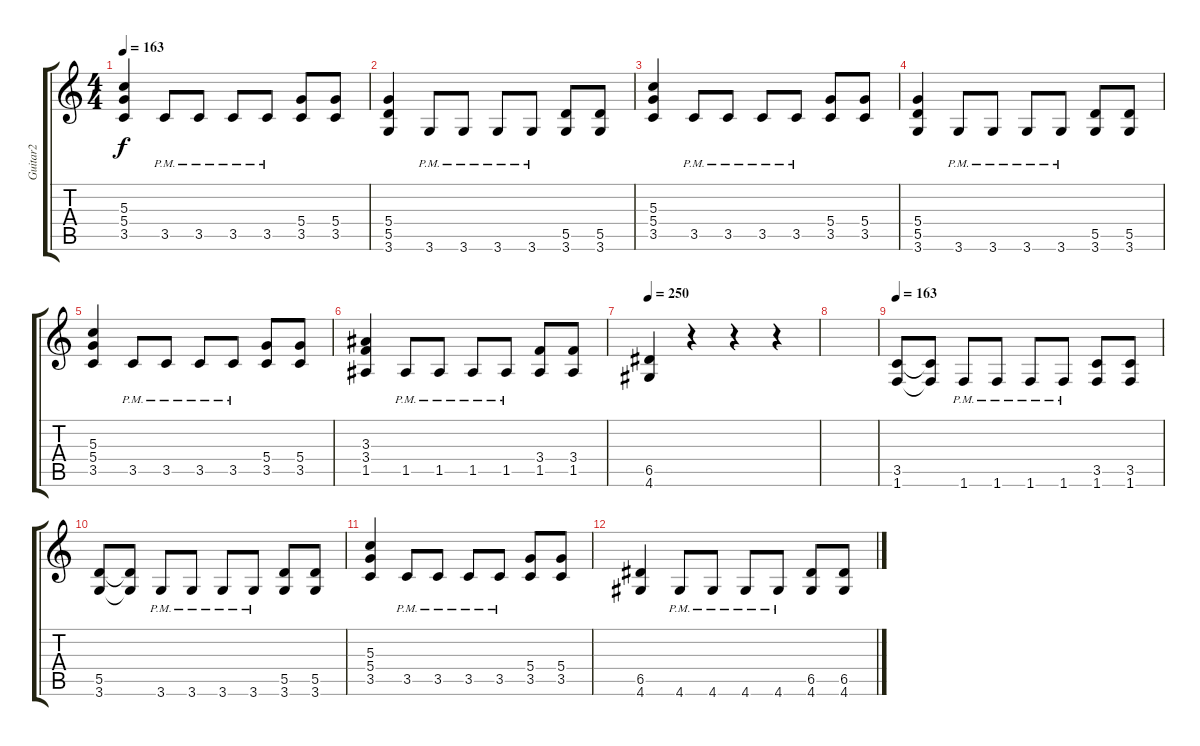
\track ("Guitar2" "Guitar2") {instrument acousticguitarnylon}
\staff {score tabs}
\tuning (E4 B3 G3 D3 A2 E2) {hide}
\ts (4 4)
\tempo 163
\clef g2
\ks c
(5.3 5.4 3.5).4{dy f instrument distortionguitar} 3.5{pm}.8 3.5{pm}.8 3.5{pm}.8 3.5{pm}.8 (5.4 3.5).8 (5.4 3.5).8 |
(5.4 5.5 3.6).4 3.6{pm}.8 3.6{pm}.8 3.6{pm}.8 3.6{pm}.8 (5.5 3.6).8 (5.5 3.6).8 |
(5.3 5.4 3.5).4 3.5{pm}.8 3.5{pm}.8 3.5{pm}.8 3.5{pm}.8 (5.4 3.5).8 (5.4 3.5).8 |
(5.4 5.5 3.6).4 3.6{pm}.8 3.6{pm}.8 3.6{pm}.8 3.6{pm}.8 (5.5 3.6).8 (5.5 3.6).8 |
(5.3 5.4 3.5).4 3.5{pm}.8 3.5{pm}.8 3.5{pm}.8 3.5{pm}.8 (5.4 3.5).8 (5.4 3.5).8 |
(3.3 3.4 1.5).4 1.5{pm}.8 1.5{pm}.8 1.5{pm}.8 1.5{pm}.8 (3.4 1.5).8 (3.4 1.5).8 |
\tempo 250
(6.5 4.6).4 r.4 r.4 r.4 |
|
\tempo 163
(3.5 1.6).8 (3.5{t} 1.6{t}).8 1.6{pm}.8 1.6{pm}.8 1.6{pm}.8 1.6{pm}.8 (3.5 1.6).8 (3.5 1.6).8 |
(5.5 3.6).8 (5.5{t} 3.6{t}).8 3.6{pm}.8 3.6{pm}.8 3.6{pm}.8 3.6{pm}.8 (5.5 3.6).8 (5.5 3.6).8 |
(5.3 5.4 3.5).4 3.5{pm}.8 3.5{pm}.8 3.5{pm}.8 3.5{pm}.8 (5.4 3.5).8 (5.4 3.5).8 |
(6.5 4.6).4 4.6{pm}.8 4.6{pm}.8 4.6{pm}.8 4.6{pm}.8 (6.5 4.6).8 (6.5 4.6).8
